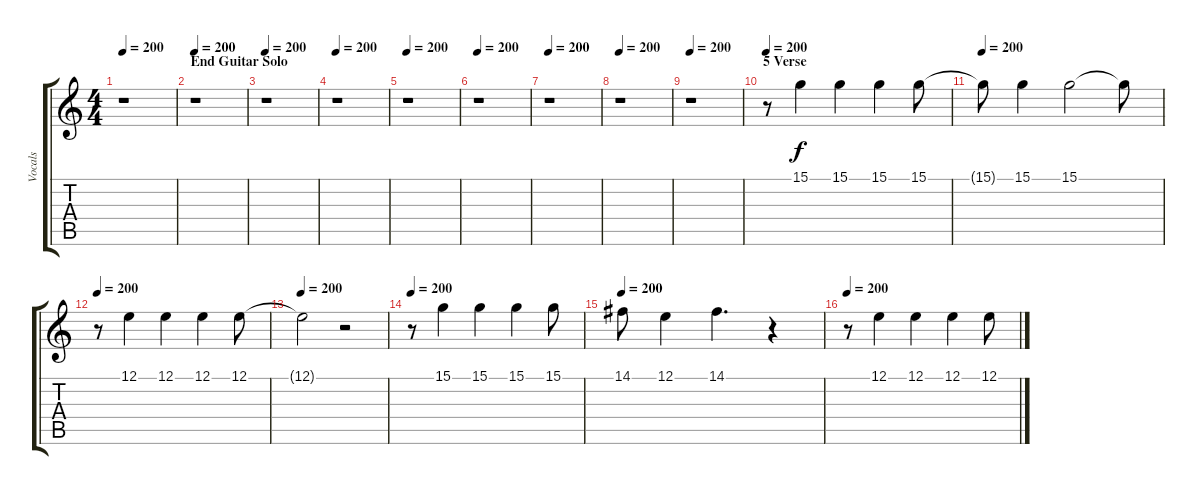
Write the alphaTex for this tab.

\track ("Vocals" "Vocals") {instrument lead1square}
\staff {score tabs}
\tuning (E4 B3 G3 D3 A2 E2) {hide}
\ts (4 4)
\tempo 200
\clef g2
\ks c
r.1{dy f} |
\section ("" "End Guitar Solo")
\tempo 200
r.1 |
\tempo 200
r.1 |
\tempo 200
r.1 |
\tempo 200
r.1 |
\tempo 200
r.1 |
\tempo 200
r.1 |
\tempo 200
r.1 |
\tempo 200
r.1 |
\section ("" "5 Verse")
\tempo 200
r.8 15.1.4 15.1.4 15.1.4 15.1.8 |
\tempo 200
15.1{t}.8 15.1.4 15.1.2 15.1{t}.8 |
\tempo 200
r.8 12.1.4 12.1.4 12.1.4 12.1.8 |
\tempo 200
12.1{t}.2 r.2 |
\tempo 200
r.8 15.1.4 15.1.4 15.1.4 15.1.8 |
\tempo 200
14.1.8 12.1.4 14.1.4{d} r.4 |
\tempo 200
r.8 12.1.4 12.1.4 12.1.4 12.1.8
